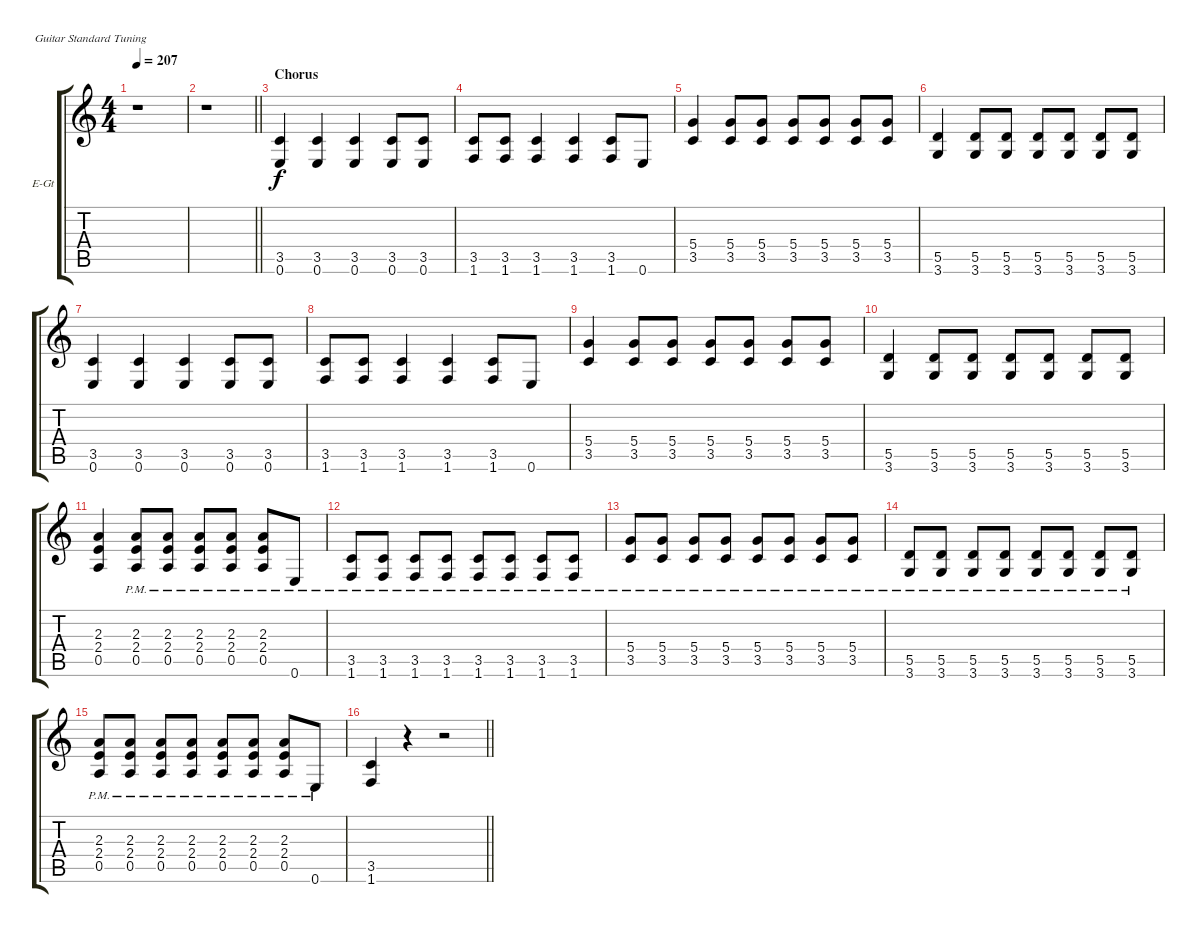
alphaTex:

\defaultSystemsLayout 4
\bracketExtendMode groupsimilarinstruments
\firstSystemTrackNameOrientation horizontal
\otherSystemsTrackNameOrientation horizontal
\track ("Guitar 2" "E-Gt") {instrument distortionguitar}
\staff {score tabs}
\tuning (E4 B3 G3 D3 A2 E2)
\ts (4 4)
\tempo 207
\clef g2
\ks c
r.1{dy f} |
\barLineRight lightlight
r.1 |
\section ("" "Chorus")
(3.5 0.6).4 (3.5 0.6).4 (3.5 0.6).4 (3.5 0.6).8 (3.5 0.6).8 |
(3.5 1.6).8 (3.5 1.6).8 (3.5 1.6).4 (3.5 1.6).4 (3.5 1.6).8 0.6.8 |
(3.5 5.4).4 (3.5 5.4).8 (3.5 5.4).8 (3.5 5.4).8 (3.5 5.4).8 (3.5 5.4).8 (3.5 5.4).8 |
(3.6 5.5).4 (3.6 5.5).8 (3.6 5.5).8 (3.6 5.5).8 (3.6 5.5).8 (3.6 5.5).8 (3.6 5.5).8 |
(3.5 0.6).4 (3.5 0.6).4 (3.5 0.6).4 (3.5 0.6).8 (3.5 0.6).8 |
(3.5 1.6).8 (3.5 1.6).8 (3.5 1.6).4 (3.5 1.6).4 (3.5 1.6).8 0.6.8 |
(3.5 5.4).4 (3.5 5.4).8 (3.5 5.4).8 (3.5 5.4).8 (3.5 5.4).8 (3.5 5.4).8 (3.5 5.4).8 |
(3.6 5.5).4 (3.6 5.5).8 (3.6 5.5).8 (3.6 5.5).8 (3.6 5.5).8 (3.6 5.5).8 (3.6 5.5).8 |
(0.5 2.4 2.3).4 (0.5{pm} 2.4{pm} 2.3{pm}).8 (0.5{pm} 2.4{pm} 2.3{pm}).8 (0.5{pm} 2.4{pm} 2.3{pm}).8 (0.5{pm} 2.4{pm} 2.3{pm}).8 (0.5{pm} 2.4{pm} 2.3{pm}).8 0.6{pm}.8 |
(3.5{pm} 1.6{pm}).8 (3.5{pm} 1.6{pm}).8 (3.5{pm} 1.6{pm}).8 (3.5{pm} 1.6{pm}).8 (3.5{pm} 1.6{pm}).8 (3.5{pm} 1.6{pm}).8 (3.5{pm} 1.6{pm}).8 (3.5{pm} 1.6{pm}).8 |
(5.4{pm} 3.5{pm}).8 (5.4{pm} 3.5{pm}).8 (5.4{pm} 3.5{pm}).8 (5.4{pm} 3.5{pm}).8 (5.4{pm} 3.5{pm}).8 (5.4{pm} 3.5{pm}).8 (5.4{pm} 3.5{pm}).8 (5.4{pm} 3.5{pm}).8 |
(5.5{pm} 3.6{pm}).8 (5.5{pm} 3.6{pm}).8 (5.5{pm} 3.6{pm}).8 (5.5{pm} 3.6{pm}).8 (5.5{pm} 3.6{pm}).8 (5.5{pm} 3.6{pm}).8 (5.5{pm} 3.6{pm}).8 (5.5{pm} 3.6{pm}).8 |
(0.5{pm} 2.4{pm} 2.3{pm}).8 (0.5{pm} 2.4{pm} 2.3{pm}).8 (0.5{pm} 2.4{pm} 2.3{pm}).8 (0.5{pm} 2.4{pm} 2.3{pm}).8 (0.5{pm} 2.4{pm} 2.3{pm}).8 (0.5{pm} 2.4{pm} 2.3{pm}).8 (0.5{pm} 2.4{pm} 2.3{pm}).8 0.6{pm}.8 |
\barLineRight lightlight
(1.6 3.5).4 r.4 r.2
